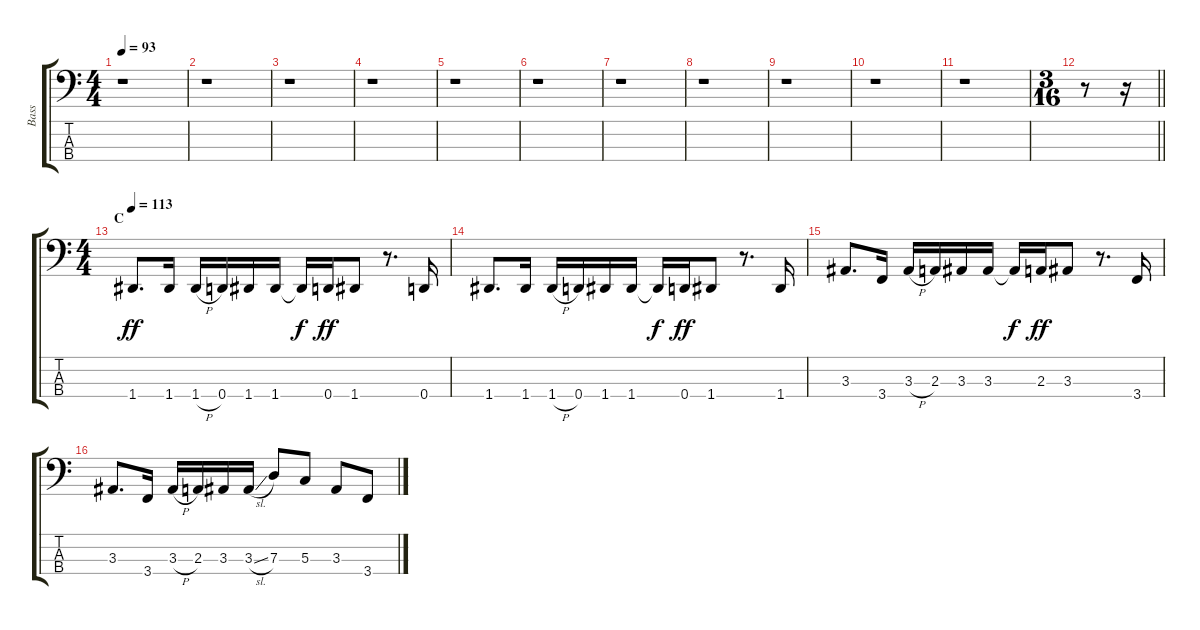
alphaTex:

\track ("Bass" "Bass") {instrument electricbasspick}
\staff {score tabs}
\tuning (F2 C2 G1 D1) {hide}
\ts (4 4)
\tempo 93
\clef f4
\ks c
r.1{dy ff} |
r.1 |
r.1 |
r.1 |
r.1 |
r.1 |
r.1 |
r.1 |
r.1 |
r.1 |
r.1 |
\ts (3 16)
\barLineRight lightlight
r.8 r.16 |
\ts (4 4)
\section ("" "C")
\tempo 113
1.4.8{d} 1.4.16 1.4{h}.16 0.4.16 1.4.16 1.4.16 1.4{t}.16{dy f} 0.4.16{dy ff} 1.4.8 r.8{d} 0.4.16 |
1.4.8{d} 1.4.16 1.4{h}.16 0.4.16 1.4.16 1.4.16 1.4{t}.16{dy f} 0.4.16{dy ff} 1.4.8 r.8{d} 1.4.16 |
3.3.8{d} 3.4.16 3.3{h}.16 2.3.16 3.3.16 3.3.16 3.3{t}.16{dy f} 2.3.16{dy ff} 3.3.8 r.8{d} 3.4.16 |
3.3.8{d} 3.4.16 3.3{h}.16 2.3.16 3.3.16 3.3{sl}.16 7.3.8 5.3.8 3.3.8 3.4.8
